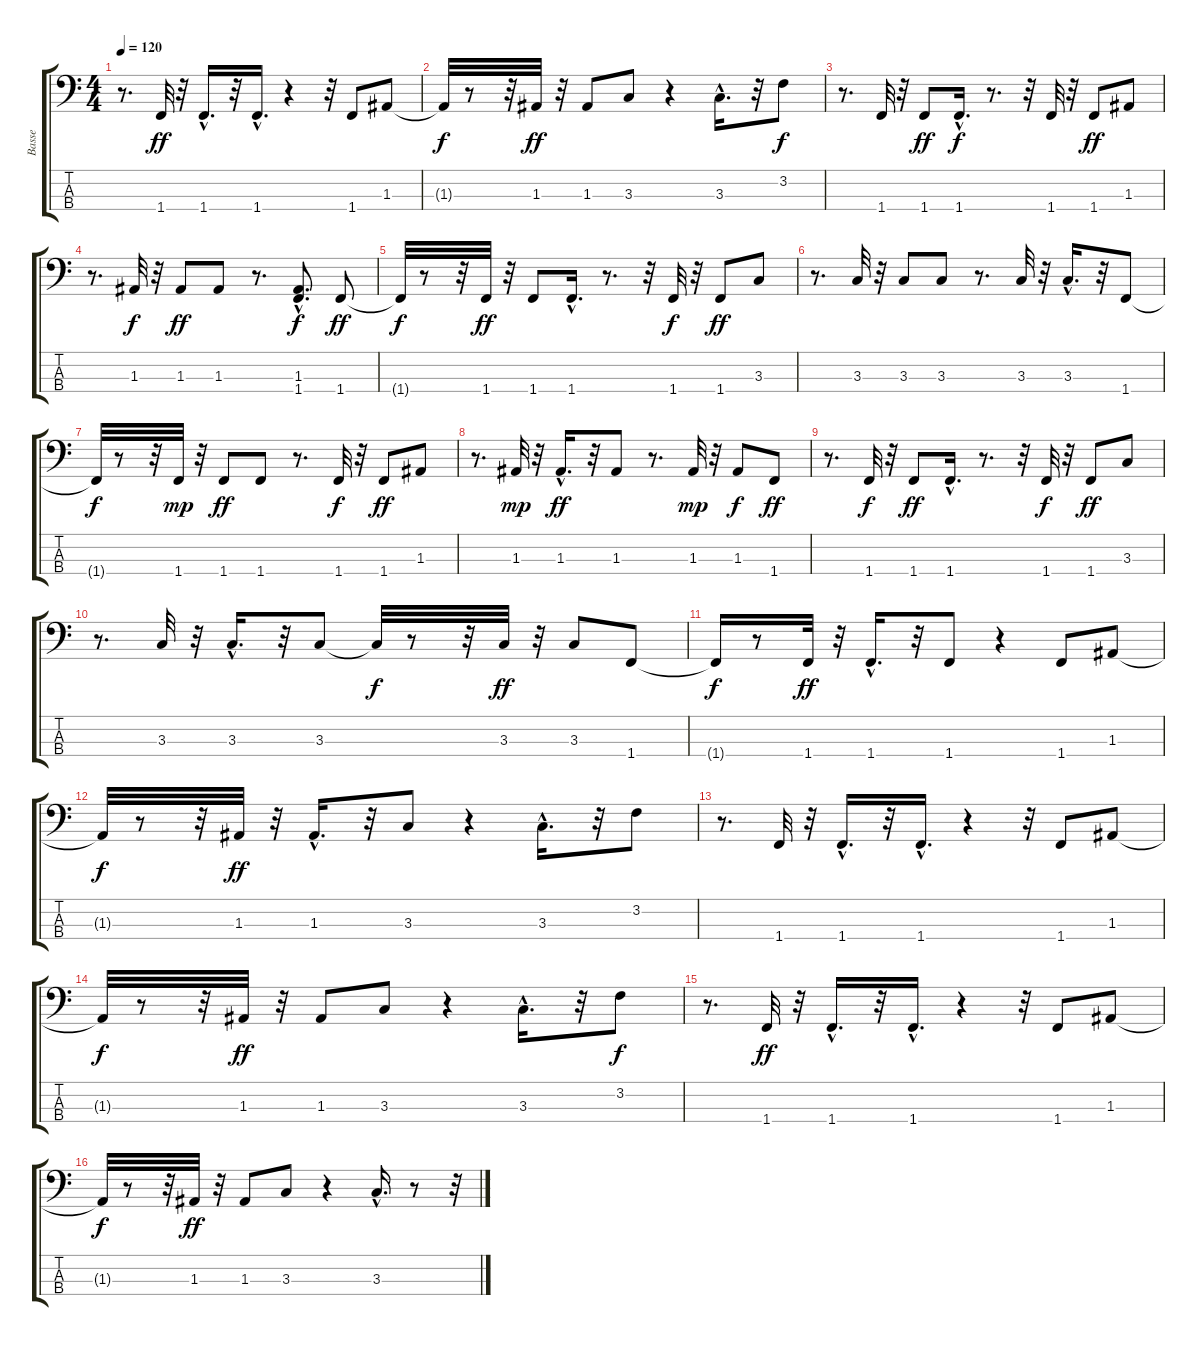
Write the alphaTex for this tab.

\track ("Basse" "Basse") {instrument electricbassfinger}
\staff {score tabs}
\tuning (G2 D2 A1 E1) {hide}
\ts (4 4)
\tempo 120
\clef f4
\ks c
r.8{d dy ff} 1.4.32 r.32 1.4{hac}.16{d} r.32 1.4{hac}.16{d} r.4 r.32 1.4.8 1.3.8 |
1.3{t}.32{dy f} r.8 r.32 1.3.32{dy ff} r.32 1.3.8 3.3.8 r.4 3.3{hac}.16{d} r.32 3.2.8{dy f} |
r.8{d} 1.4.32 r.32 1.4.8{dy ff} 1.4{hac}.16{d dy f} r.8{d} r.32 1.4.32 r.32 1.4.8{dy ff} 1.3.8 |
r.8{d} 1.3.32{dy f} r.32 1.3.8{dy ff} 1.3.8 r.8{d} (1.3{hac} 1.4).8{d dy f} 1.4.8{dy ff} |
1.4{t}.32{dy f} r.8 r.32 1.4.32{dy ff} r.32 1.4.8 1.4{hac}.16{d} r.8{d} r.32 1.4.32{dy f} r.32 1.4.8{dy ff} 3.3.8 |
r.8{d} 3.3.32 r.32 3.3.8 3.3.8 r.8{d} 3.3.32 r.32 3.3{hac}.16{d} r.32 1.4.8 |
1.4{t}.32{dy f} r.8 r.32 1.4.32{dy mp} r.32 1.4.8{dy ff} 1.4.8 r.8{d} 1.4.32{dy f} r.32 1.4.8{dy ff} 1.3.8 |
r.8{d} 1.3.32{dy mp} r.32 1.3{hac}.16{d dy ff} r.32 1.3.8 r.8{d} 1.3.32{dy mp} r.32 1.3.8{dy f} 1.4.8{dy ff} |
r.8{d} 1.4.32{dy f} r.32 1.4.8{dy ff} 1.4{hac}.16{d} r.8{d} r.32 1.4.32{dy f} r.32 1.4.8{dy ff} 3.3.8 |
r.8{d} 3.3.32 r.32 3.3{hac}.16{d} r.32 3.3.8 3.3{t}.32{dy f} r.8 r.32 3.3.32{dy ff} r.32 3.3.8 1.4.8 |
1.4{t}.16{dy f} r.8 1.4.32{dy ff} r.32 1.4{hac}.16{d} r.32 1.4.8 r.4 1.4.8 1.3.8 |
1.3{t}.32{dy f} r.8 r.32 1.3.32{dy ff} r.32 1.3{hac}.16{d} r.32 3.3.8 r.4 3.3{hac}.16{d} r.32 3.2.8 |
r.8{d} 1.4.32 r.32 1.4{hac}.16{d} r.32 1.4{hac}.16{d} r.4 r.32 1.4.8 1.3.8 |
1.3{t}.32{dy f} r.8 r.32 1.3.32{dy ff} r.32 1.3.8 3.3.8 r.4 3.3{hac}.16{d} r.32 3.2.8{dy f} |
r.8{d} 1.4.32{dy ff} r.32 1.4{hac}.16{d} r.32 1.4{hac}.16{d} r.4 r.32 1.4.8 1.3.8 |
1.3{t}.32{dy f} r.8 r.32 1.3.32{dy ff} r.32 1.3.8 3.3.8 r.4 3.3{hac}.16{d} r.8 r.32
